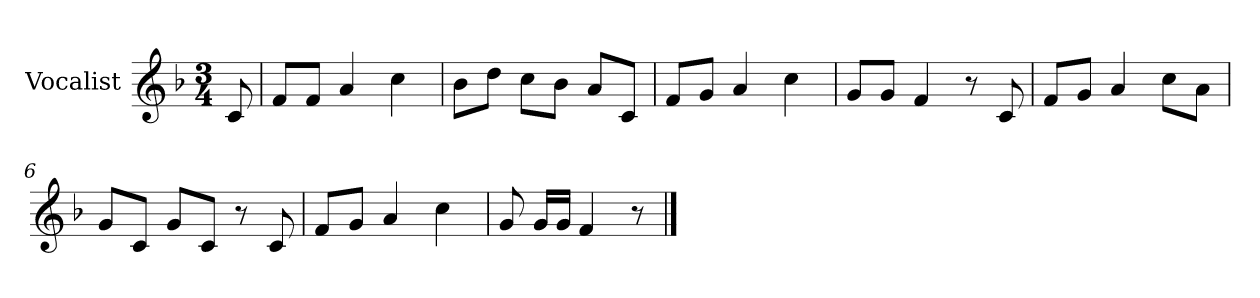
**kern
*part1
*staff1
*I"Vocalist
*k[b-]
*F:
*M3/4
=
8c
=1
8fL
8fJ
4a
4cc
=2
8b-L
8ddJ
8ccL
8b-J
8aL
8cJ
=3
8fL
8gJ
4a
4cc
=4
8gL
8gJ
4f
8r
8c
=5
8fL
8gJ
4a
8ccL
8aJ
=6
8gL
8cJ
8gL
8cJ
8r
8c
=7
8fL
8gJ
4a
4cc
=8
8g
16gLL
16gJJ
4f
8r
==
*-
